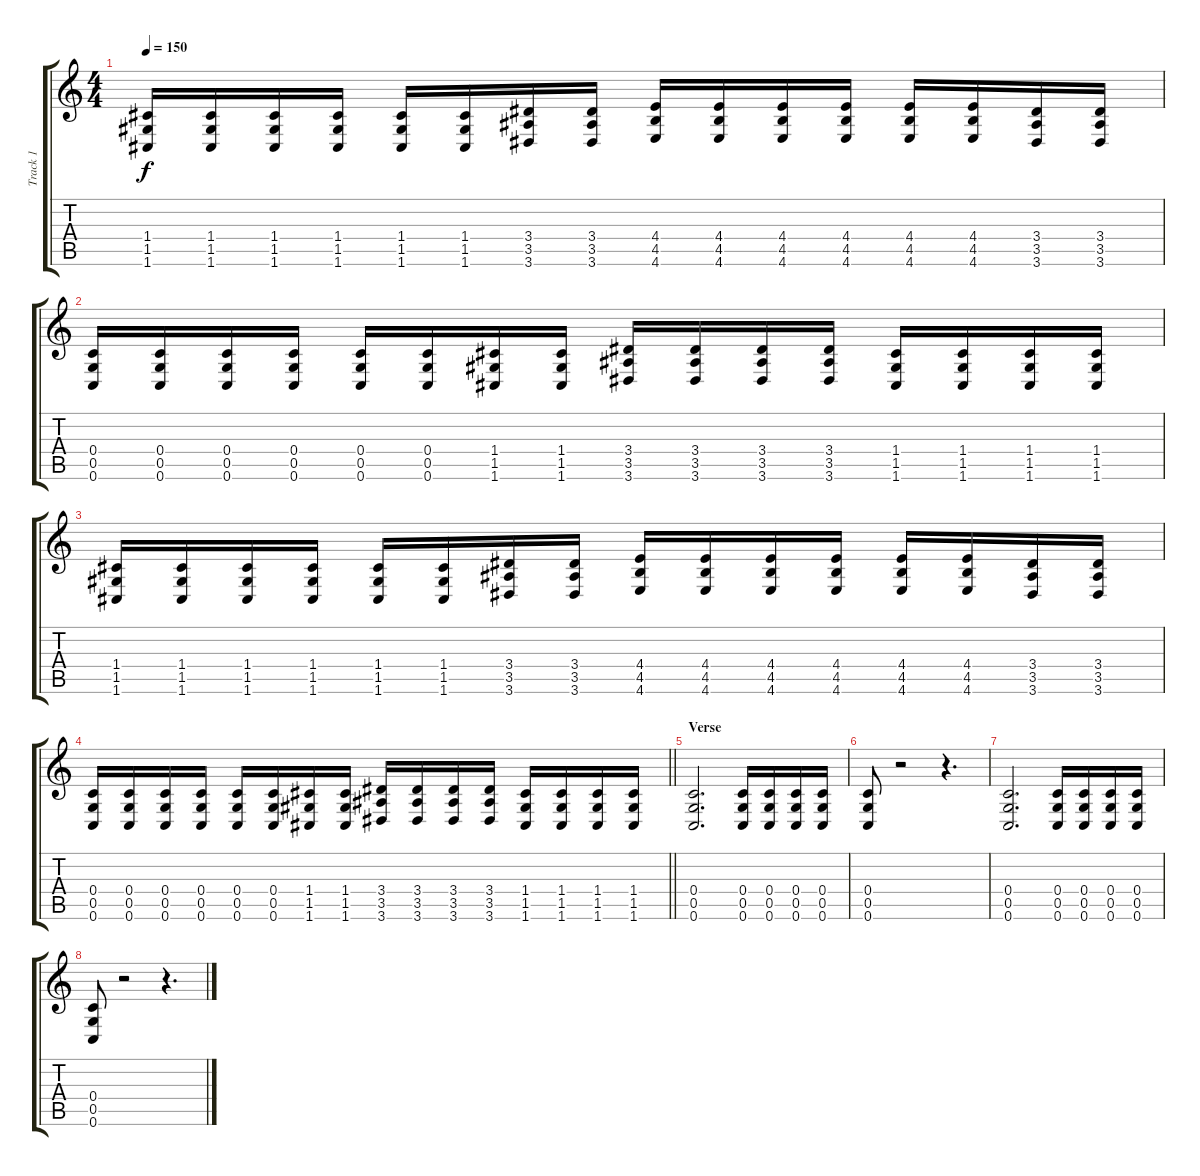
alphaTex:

\track ("Track 1" "Track 1") {instrument distortionguitar}
\staff {score tabs}
\tuning (D4 A3 F3 C3 G2 C2) {hide}
\ts (4 4)
\tempo 150
\clef g2
\ks c
(1.4 1.5 1.6).16{dy f} (1.4 1.5 1.6).16 (1.4 1.5 1.6).16 (1.4 1.5 1.6).16 (1.4 1.5 1.6).16 (1.4 1.5 1.6).16 (3.4 3.5 3.6).16 (3.4 3.5 3.6).16 (4.4 4.5 4.6).16 (4.4 4.5 4.6).16 (4.4 4.5 4.6).16 (4.4 4.5 4.6).16 (4.4 4.5 4.6).16 (4.4 4.5 4.6).16 (3.4 3.5 3.6).16 (3.4 3.5 3.6).16 |
(0.4 0.5 0.6).16 (0.4 0.5 0.6).16 (0.4 0.5 0.6).16 (0.4 0.5 0.6).16 (0.4 0.5 0.6).16 (0.4 0.5 0.6).16 (1.4 1.5 1.6).16 (1.4 1.5 1.6).16 (3.4 3.5 3.6).16 (3.4 3.5 3.6).16 (3.4 3.5 3.6).16 (3.4 3.5 3.6).16 (1.4 1.5 1.6).16 (1.4 1.5 1.6).16 (1.4 1.5 1.6).16 (1.4 1.5 1.6).16 |
(1.4 1.5 1.6).16 (1.4 1.5 1.6).16 (1.4 1.5 1.6).16 (1.4 1.5 1.6).16 (1.4 1.5 1.6).16 (1.4 1.5 1.6).16 (3.4 3.5 3.6).16 (3.4 3.5 3.6).16 (4.4 4.5 4.6).16 (4.4 4.5 4.6).16 (4.4 4.5 4.6).16 (4.4 4.5 4.6).16 (4.4 4.5 4.6).16 (4.4 4.5 4.6).16 (3.4 3.5 3.6).16 (3.4 3.5 3.6).16 |
\barLineRight lightlight
(0.4 0.5 0.6).16 (0.4 0.5 0.6).16 (0.4 0.5 0.6).16 (0.4 0.5 0.6).16 (0.4 0.5 0.6).16 (0.4 0.5 0.6).16 (1.4 1.5 1.6).16 (1.4 1.5 1.6).16 (3.4 3.5 3.6).16 (3.4 3.5 3.6).16 (3.4 3.5 3.6).16 (3.4 3.5 3.6).16 (1.4 1.5 1.6).16 (1.4 1.5 1.6).16 (1.4 1.5 1.6).16 (1.4 1.5 1.6).16 |
\section ("" "Verse")
(0.4 0.5 0.6).2{d} (0.4 0.5 0.6).16 (0.4 0.5 0.6).16 (0.4 0.5 0.6).16 (0.4 0.5 0.6).16 |
(0.4 0.5 0.6).8 r.2 r.4{d} |
(0.4 0.5 0.6).2{d} (0.4 0.5 0.6).16 (0.4 0.5 0.6).16 (0.4 0.5 0.6).16 (0.4 0.5 0.6).16 |
(0.4 0.5 0.6).8 r.2 r.4{d}
